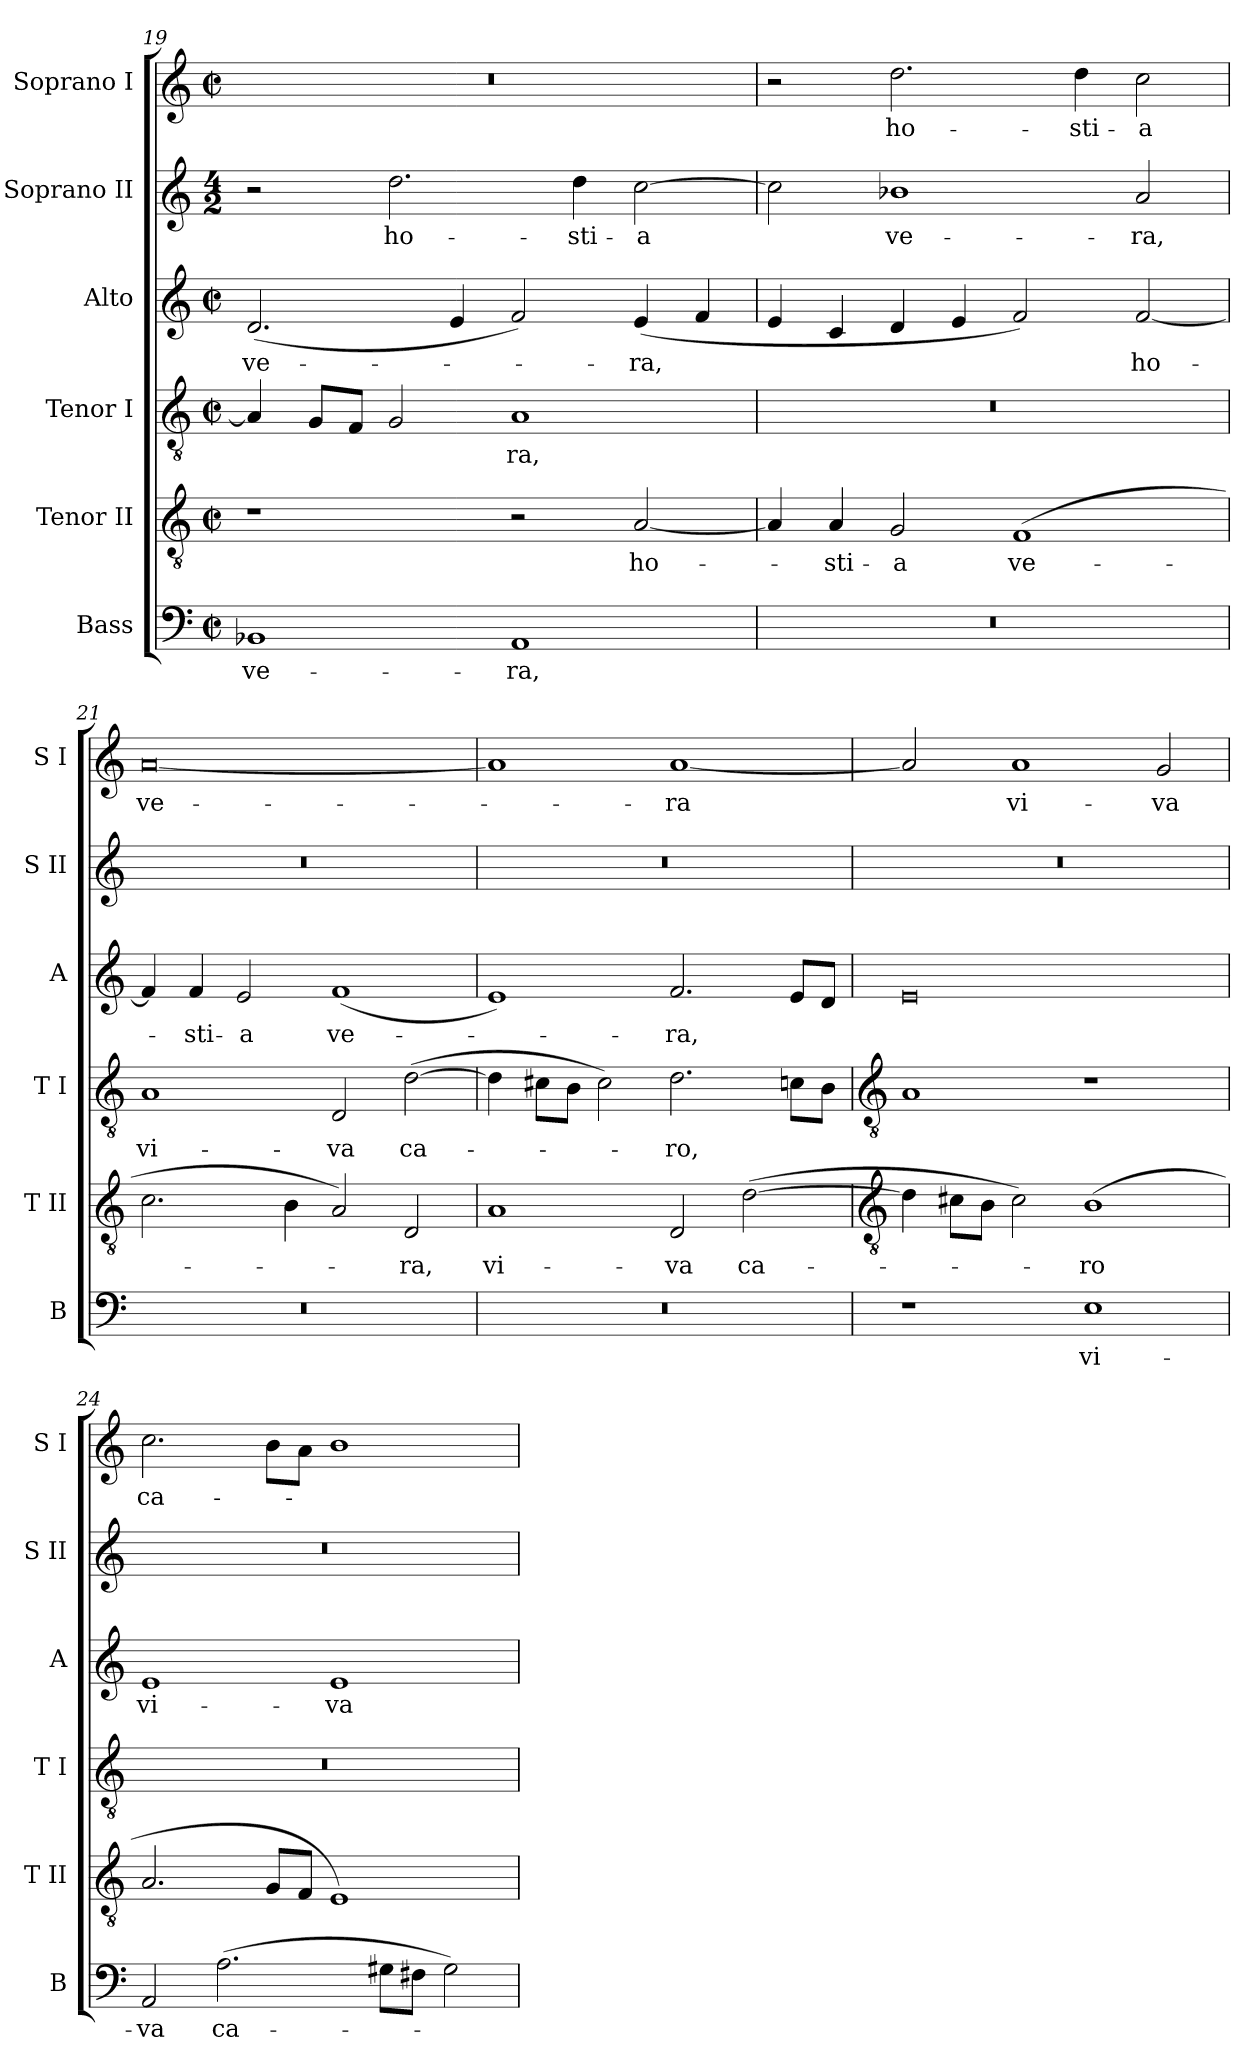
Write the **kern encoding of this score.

**kern	**text	**kern	**text	**kern	**text	**kern	**text	**kern	**text	**kern	**text
*part6	*part6	*part5	*part5	*part4	*part4	*part3	*part3	*part2	*part2	*part1	*part1
*staff6	*staff6	*staff5	*staff5	*staff4	*staff4	*staff3	*staff3	*staff2	*staff2	*staff1	*staff1
*I"Bass	*	*I"Tenor II	*	*I"Tenor I	*	*I"Alto	*	*I"Soprano II	*	*I"Soprano I	*
*I'B	*	*I'T II	*	*I'T I	*	*I'A	*	*I'S II	*	*I'S I	*
*clefF4	*	*clefGv2	*	*clefGv2	*	*clefG2	*	*clefG2	*	*clefG2	*
*k[]	*	*k[]	*	*k[]	*	*k[]	*	*k[]	*	*k[]	*
*C:	*	*C:	*	*C:	*	*C:	*	*C:	*	*C:	*
*M4/2	*	*M4/2	*	*M4/2	*	*M4/2	*	*M4/2	*	*M4/2	*
*met(c|)	*	*met(c|)	*	*met(c|)	*	*met(c|)	*	*	*	*met(c|)	*
=19	=19	=19	=19	=19	=19	=19	=19	=19	=19	=19	=19
!	!LO:LY:b	!	!	!	!	!	!LO:LY:b	!	!	!	!
1BB-X	ve-	1r	.	4A]	.	(<2.d	ve-	2r	.	0r	.
.	.	.	.	8GL	.	.	.	.	.	.	.
.	.	.	.	8FJ	.	.	.	.	.	.	.
!	!	!	!	!	!	!	!	!	!LO:LY:b	!	!
.	.	.	.	2G	.	.	.	2.dd	ho-	.	.
.	.	.	.	.	.	4e	.	.	.	.	.
!	!LO:LY:b	!	!	!	!LO:LY:b	!	!	!	!	!	!
1AA	-ra,	2r	.	1A	ra,	2f)	.	.	.	.	.
!	!	!	!	!	!	!	!	!	!LO:LY:b	!	!
.	.	.	.	.	.	.	.	4dd	-sti-	.	.
!	!	!	!LO:LY:b	!	!	!	!LO:LY:b	!	!LO:LY:b	!	!
.	.	[2A	ho-	.	.	(<4e	ra,	[2cc	-a	.	.
.	.	.	.	.	.	4f	.	.	.	.	.
=20	=20	=20	=20	=20	=20	=20	=20	=20	=20	=20	=20
0r	.	4A]	.	0r	.	4e	.	2cc]	.	2r	.
!	!	!	!LO:LY:b	!	!	!	!	!	!	!	!
.	.	4A	sti-	.	.	4c	.	.	.	.	.
!	!	!	!LO:LY:b	!	!	!	!	!	!LO:LY:b	!	!LO:LY:b
.	.	2G	-a	.	.	4d	.	1b-X	ve-	2.dd	ho-
.	.	.	.	.	.	4e	.	.	.	.	.
!	!	!	!LO:LY:b	!	!	!	!	!	!	!	!
.	.	(>1F	ve-	.	.	2f)	.	.	.	.	.
!	!	!	!	!	!	!	!	!	!	!	!LO:LY:b
.	.	.	.	.	.	.	.	.	.	4dd	-sti-
!	!	!	!	!	!	!	!LO:LY:b	!	!LO:LY:b	!	!LO:LY:b
.	.	.	.	.	.	[2f	ho-	2a	-ra,	2cc	-a
=21	=21	=21	=21	=21	=21	=21	=21	=21	=21	=21	=21
!	!	!	!	!	!LO:LY:b	!	!	!	!	!	!LO:LY:b
0r	.	2.c	.	1A	vi-	4f]	.	0r	.	[0a	ve-
!	!	!	!	!	!	!	!LO:LY:b	!	!	!	!
.	.	.	.	.	.	4f	sti-	.	.	.	.
!	!	!	!	!	!	!	!LO:LY:b	!	!	!	!
.	.	.	.	.	.	2e	-a	.	.	.	.
.	.	4B	.	.	.	.	.	.	.	.	.
!	!	!	!	!	!LO:LY:b	!	!LO:LY:b	!	!	!	!
.	.	2A)	.	2D	-va	(<1f	ve-	.	.	.	.
!	!	!	!LO:LY:b	!	!LO:LY:b	!	!	!	!	!	!
.	.	2D	ra,	(>[2d	ca-	.	.	.	.	.	.
=22	=22	=22	=22	=22	=22	=22	=22	=22	=22	=22	=22
!	!	!	!LO:LY:b	!	!	!	!	!	!	!	!
0r	.	1A	vi-	4d]	.	1e)	.	0r	.	1a]	.
.	.	.	.	8c#XL	.	.	.	.	.	.	.
.	.	.	.	8BJ	.	.	.	.	.	.	.
.	.	.	.	2c#)	.	.	.	.	.	.	.
!	!	!	!LO:LY:b	!	!LO:LY:b	!	!LO:LY:b	!	!	!	!LO:LY:b
.	.	2D	-va	2.d	ro,	2.f	ra,	.	.	[1a	ra
!	!	!	!LO:LY:b	!	!	!	!	!	!	!	!
.	.	(>[2d	ca-	.	.	.	.	.	.	.	.
.	.	.	.	8cnL	.	8eL	.	.	.	.	.
.	.	.	.	8BJ	.	8dJ	.	.	.	.	.
!!LO:LB:g=z
=23	=23	=23	=23	=23	=23	=23	=23	=23	=23	=23	=23
*	*	*clefGv2	*	*clefGv2	*	*	*	*	*	*	*
1r	.	4d]	.	1A	.	0e	.	0r	.	2a]	.
.	.	8c#XL	.	.	.	.	.	.	.	.	.
.	.	8BJ	.	.	.	.	.	.	.	.	.
!	!	!	!	!	!	!	!	!	!	!	!LO:LY:b
.	.	2c#)	.	.	.	.	.	.	.	1a	vi-
!	!LO:LY:b	!	!LO:LY:b	!	!	!	!	!	!	!	!
1E	vi-	(<1B	ro	1r	.	.	.	.	.	.	.
!	!	!	!	!	!	!	!	!	!	!	!LO:LY:b
.	.	.	.	.	.	.	.	.	.	2g	-va
=24	=24	=24	=24	=24	=24	=24	=24	=24	=24	=24	=24
!	!LO:LY:b	!	!	!	!	!	!LO:LY:b	!	!	!	!LO:LY:b
2AA	-va	2.A	.	0r	.	1e	vi-	0r	.	2.cc	ca-
!	!LO:LY:b	!	!	!	!	!	!	!	!	!	!
(>2.A	ca-	.	.	.	.	.	.	.	.	.	.
.	.	8GL	.	.	.	.	.	.	.	8b\L	.
.	.	8FJ	.	.	.	.	.	.	.	8a\J	.
!	!	!	!	!	!	!	!LO:LY:b	!	!	!	!
.	.	1E)	.	.	.	1e	-va	.	.	1b	.
8G#XL	.	.	.	.	.	.	.	.	.	.	.
8F#XJ	.	.	.	.	.	.	.	.	.	.	.
2G#)	.	.	.	.	.	.	.	.	.	.	.
=	=	=	=	=	=	=	=	=	=	=	=
*-	*-	*-	*-	*-	*-	*-	*-	*-	*-	*-	*-
